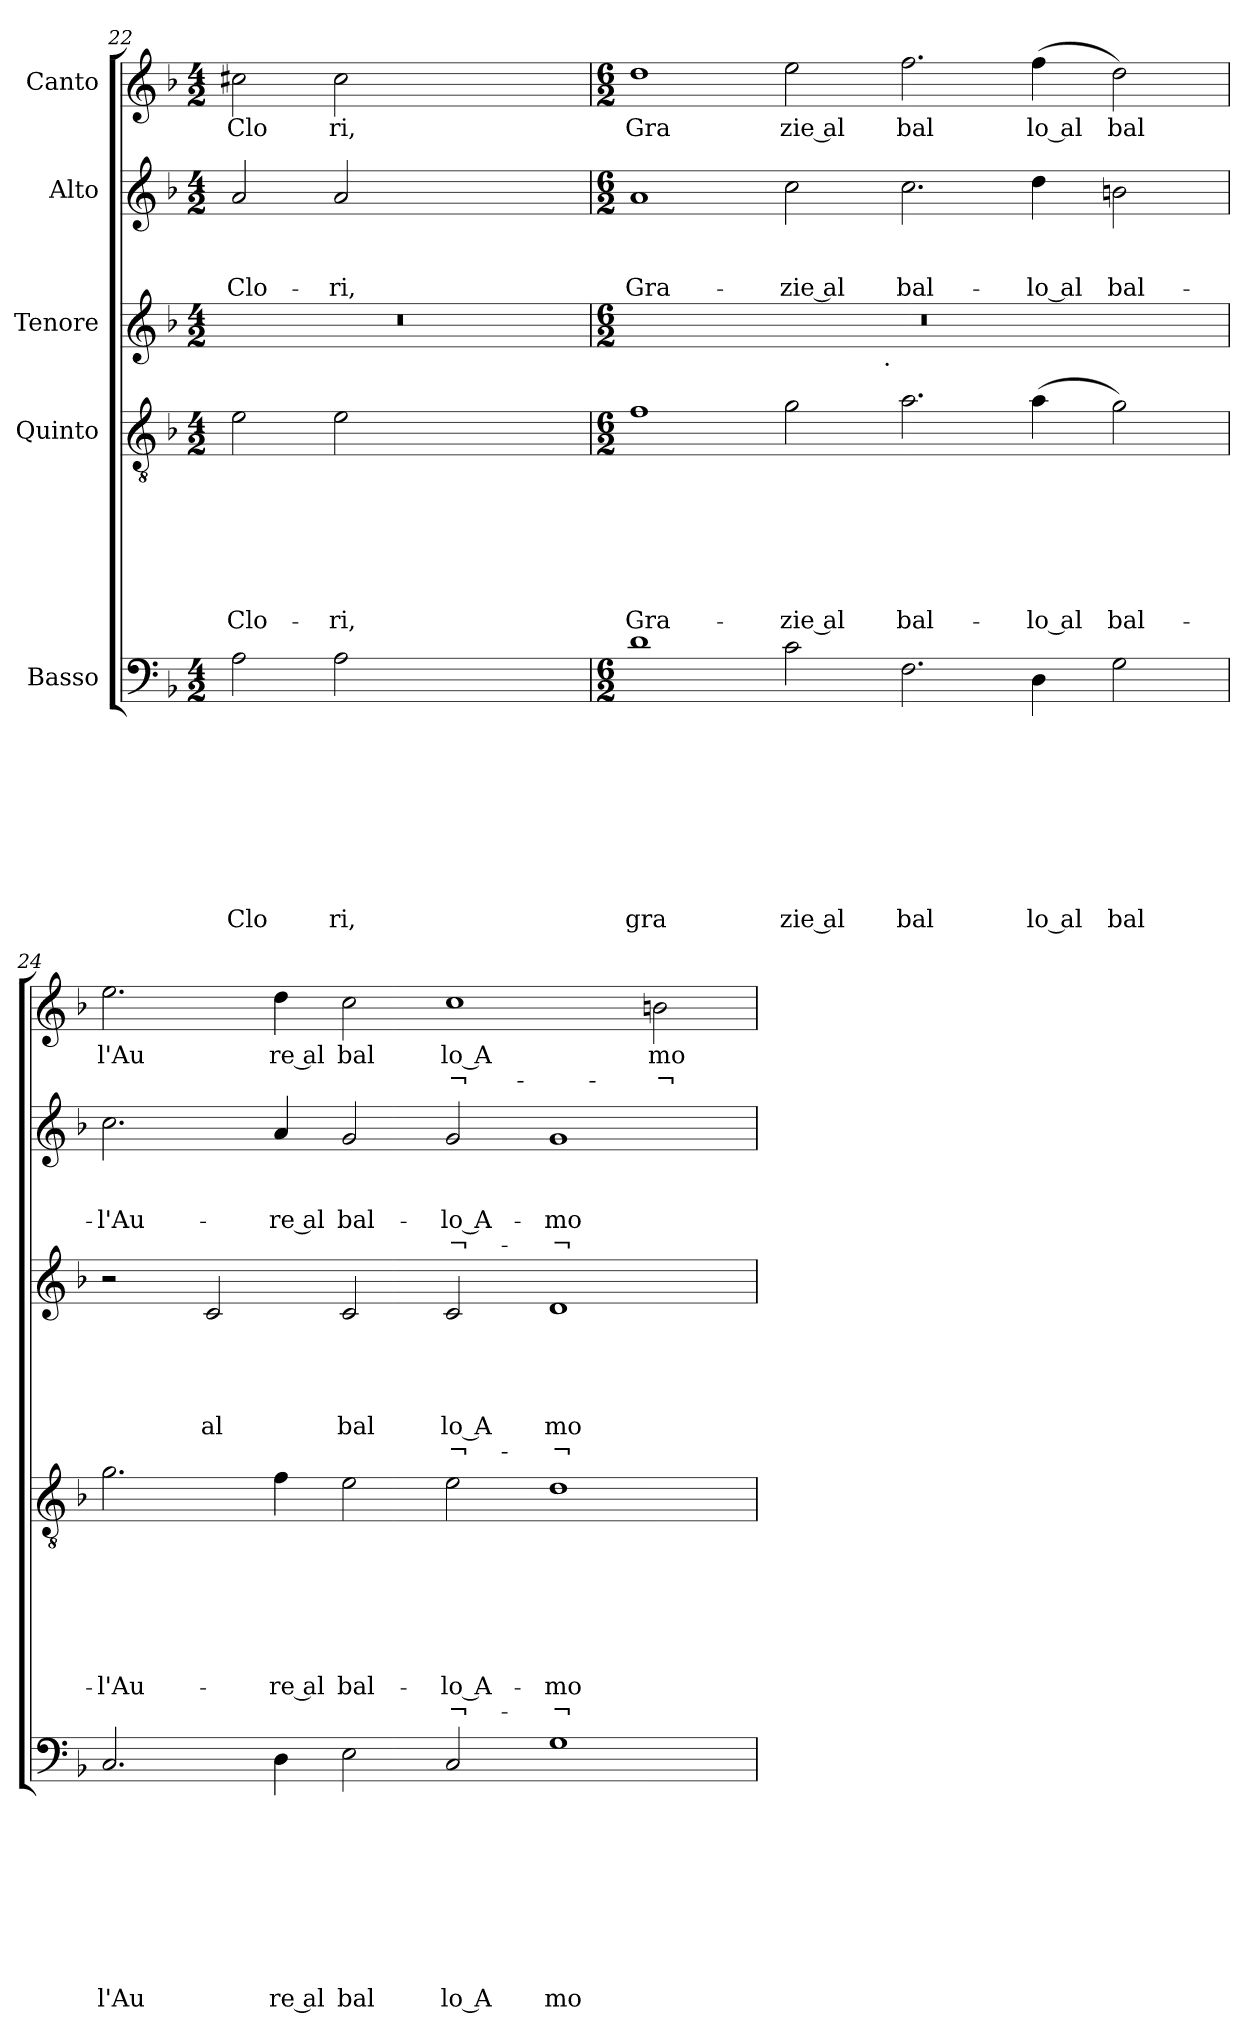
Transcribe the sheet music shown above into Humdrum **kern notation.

**kern	**text	**text	**text	**text	**text	**text	**text	**text	**text	**kern	**text	**text	**text	**text	**text	**text	**text	**text	**kern	**text	**text	**text	**text	**text	**text	**kern	**text	**text	**text	**text	**kern	**text	**text
*part5	*part5	*part5	*part5	*part5	*part5	*part5	*part5	*part5	*part5	*part4	*part4	*part4	*part4	*part4	*part4	*part4	*part4	*part4	*part3	*part3	*part3	*part3	*part3	*part3	*part3	*part2	*part2	*part2	*part2	*part2	*part1	*part1	*part1
*staff5	*staff5	*staff5	*staff5	*staff5	*staff5	*staff5	*staff5	*staff5	*staff5	*staff4	*staff4	*staff4	*staff4	*staff4	*staff4	*staff4	*staff4	*staff4	*staff3	*staff3	*staff3	*staff3	*staff3	*staff3	*staff3	*staff2	*staff2	*staff2	*staff2	*staff2	*staff1	*staff1	*staff1
*I"Basso	*	*	*	*	*	*	*	*	*	*I"Quinto	*	*	*	*	*	*	*	*	*I"Tenore	*	*	*	*	*	*	*I"Alto	*	*	*	*	*I"Canto	*	*
!!LO:LB:g=z
*clefF4	*	*	*	*	*	*	*	*	*	*clefGv2	*	*	*	*	*	*	*	*	*clefG2	*	*	*	*	*	*	*clefG2	*	*	*	*	*clefG2	*	*
*k[b-]	*	*	*	*	*	*	*	*	*	*k[b-]	*	*	*	*	*	*	*	*	*k[b-]	*	*	*	*	*	*	*k[b-]	*	*	*	*	*k[b-]	*	*
*F:	*	*	*	*	*	*	*	*	*	*F:	*	*	*	*	*	*	*	*	*F:	*	*	*	*	*	*	*F:	*	*	*	*	*F:	*	*
*M4/2	*	*	*	*	*	*	*	*	*	*M4/2	*	*	*	*	*	*	*	*	*M4/2	*	*	*	*	*	*	*M4/2	*	*	*	*	*M4/2	*	*
=22	=22	=22	=22	=22	=22	=22	=22	=22	=22	=22	=22	=22	=22	=22	=22	=22	=22	=22	=22	=22	=22	=22	=22	=22	=22	=22	=22	=22	=22	=22	=22	=22	=22
!	!	!	!	!	!	!	!	!	!LO:LY:b	!	!	!	!	!	!	!	!LO:LY:b	!	!	!	!	!	!	!	!	!	!	!	!LO:LY:b	!	!	!LO:LY:b	!
2A\	.	.	.	.	.	.	.	.	Clo	2e\	.	.	.	.	.	.	Clo-	.	0r	.	.	.	.	.	.	2a/	.	.	Clo-	.	2cc#X\	Clo	.
!	!	!	!	!	!	!	!	!	!LO:LY:b	!	!	!	!	!	!	!	!LO:LY:b	!	!	!	!	!	!	!	!	!	!	!	!LO:LY:b	!	!	!LO:LY:b	!
2A\	.	.	.	.	.	.	.	.	ri,	2e\	.	.	.	.	.	.	-ri,	.	.	.	.	.	.	.	.	2a/	.	.	-ri,	.	2cc#\	ri,	.
1ryy	.	.	.	.	.	.	.	.	.	1ryy	.	.	.	.	.	.	.	.	.	.	.	.	.	.	.	1ryy	.	.	.	.	1ryy	.	.
=23	=23	=23	=23	=23	=23	=23	=23	=23	=23	=23	=23	=23	=23	=23	=23	=23	=23	=23	=23	=23	=23	=23	=23	=23	=23	=23	=23	=23	=23	=23	=23	=23	=23
*M6/2	*	*	*	*	*	*	*	*	*	*M6/2	*	*	*	*	*	*	*	*	*M6/2	*	*	*	*	*	*	*M6/2	*	*	*	*	*M6/2	*	*
!	!	!	!	!	!	!	!	!	!LO:LY:b	!	!	!	!	!	!	!	!LO:LY:b	!	!	!	!	!	!	!	!	!	!	!	!LO:LY:b	!	!	!LO:LY:b	!
*	*	*	*	*	*	*	*	*	*	*	*	*	*	*	*	*	*	*	*^	*	*	*	*	*	*	*	*	*	*	*	*	*	*
1d	.	.	.	.	.	.	.	.	gra	1f	.	.	.	.	.	.	Gra-	.	0.r	1ryy	.	.	.	.	.	.	1a	.	.	Gra-	.	1dd	Gra	.
!	!	!	!	!	!	!	!	!	!LO:LY:b:rj	!	!	!	!	!	!	!	!LO:LY:b:rj	!	!	!	!	!	!	!	!	!	!	!	!	!LO:LY:b:rj	!	!	!LO:LY:b:rj	!
2c\	.	.	.	.	.	.	.	.	zie al	2g\	.	.	.	.	.	.	-zie al	.	.	4...ryy	.	.	.	.	.	.	2cc\	.	.	-zie al	.	2ee\	zie al	.
!	!	!	!	!	!	!	!	!	!	!	!	!	!	!	!	!	!	!	!	!LO:TX:b:t=.	!	!	!	!	!	!	!	!	!	!	!	!	!	!
.	.	.	.	.	.	.	.	.	.	.	.	.	.	.	.	.	.	.	.	1ryy	.	.	.	.	.	.	.	.	.	.	.	.	.	.
!	!	!	!	!	!	!	!	!	!LO:LY:b	!	!	!	!	!	!	!	!LO:LY:b	!	!	!	!	!	!	!	!	!	!	!	!	!LO:LY:b	!	!	!LO:LY:b	!
2.F\	.	.	.	.	.	.	.	.	bal	2.a\	.	.	.	.	.	.	bal-	.	.	.	.	.	.	.	.	.	2.cc\	.	.	bal-	.	2.ff\	bal	.
!	!	!	!	!	!	!	!	!	!LO:LY:b:rj	!	!	!	!	!	!	!	!LO:LY:b:rj	!	!	!	!	!	!	!	!	!	!	!	!	!LO:LY:b:rj	!	!	!LO:LY:b:rj	!
4D\	.	.	.	.	.	.	.	.	lo al	(<4a\	.	.	.	.	.	.	-lo al	.	.	.	.	.	.	.	.	.	4dd\	.	.	-lo al	.	(<4ff\	lo al	.
.	.	.	.	.	.	.	.	.	.	.	.	.	.	.	.	.	.	.	.	2ryy	.	.	.	.	.	.	.	.	.	.	.	.	.	.
!	!	!	!	!	!	!	!	!	!LO:LY:b	!	!	!	!	!	!	!	!LO:LY:b	!	!	!	!	!	!	!	!	!	!	!	!	!LO:LY:b	!	!	!LO:LY:b	!
2G\	.	.	.	.	.	.	.	.	bal	2g\)	.	.	.	.	.	.	bal-	.	.	.	.	.	.	.	.	.	2bn\	.	.	bal-	.	2dd\)	bal	.
.	.	.	.	.	.	.	.	.	.	.	.	.	.	.	.	.	.	.	.	32ryy	.	.	.	.	.	.	.	.	.	.	.	.	.	.
=24	=24	=24	=24	=24	=24	=24	=24	=24	=24	=24	=24	=24	=24	=24	=24	=24	=24	=24	=24	=24	=24	=24	=24	=24	=24	=24	=24	=24	=24	=24	=24	=24	=24	=24
!	!	!	!	!	!	!	!	!	!LO:LY:b	!	!	!	!	!	!	!	!LO:LY:b	!	!	!	!	!	!	!	!	!	!	!	!	!LO:LY:b	!	!	!LO:LY:b	!
*	*	*	*	*	*	*	*	*	*	*	*	*	*	*	*	*	*	*	*v	*v	*	*	*	*	*	*	*	*	*	*	*	*	*	*
2.C/	.	.	.	.	.	.	.	.	l'Au	2.g\	.	.	.	.	.	.	-l'Au-	.	2r	.	.	.	.	.	.	2.cc\	.	.	-l'Au-	.	2.ee\	l'Au	.
!	!	!	!	!	!	!	!	!	!	!	!	!	!	!	!	!	!	!	!	!	!	!	!	!LO:LY:b	!	!	!	!	!	!	!	!	!
.	.	.	.	.	.	.	.	.	.	.	.	.	.	.	.	.	.	.	2c/	.	.	.	.	al	.	.	.	.	.	.	.	.	.
!	!	!	!	!	!	!	!	!	!LO:LY:b:rj	!	!	!	!	!	!	!	!LO:LY:b:rj	!	!	!	!	!	!	!	!	!	!	!	!LO:LY:b:rj	!	!	!LO:LY:b:rj	!
4D\	.	.	.	.	.	.	.	.	re al	4f\	.	.	.	.	.	.	-re al	.	.	.	.	.	.	.	.	4a/	.	.	-re al	.	4dd\	re al	.
!	!	!	!	!	!	!	!	!	!LO:LY:b	!	!	!	!	!	!	!	!LO:LY:b	!	!	!	!	!	!	!LO:LY:b	!	!	!	!	!LO:LY:b	!	!	!LO:LY:b	!
2E\	.	.	.	.	.	.	.	.	bal	2e\	.	.	.	.	.	.	bal-	.	2c/	.	.	.	.	bal	.	2g/	.	.	bal-	.	2cc\	bal	.
!	!	!	!	!	!	!	!	!	!LO:LY:b:rj	!	!	!	!	!	!	!	!LO:LY:b:rj	!LO:LY:b:rj	!	!	!	!	!	!LO:LY:b:rj	!LO:LY:b:rj	!	!	!	!LO:LY:b:rj	!LO:LY:b:rj	!	!LO:LY:b:rj	!LO:LY:b:rj
2C/	.	.	.	.	.	.	.	.	lo A	2e\	.	.	.	.	.	.	-lo A-	¬-	2c/	.	.	.	.	lo A	¬-	2g/	.	.	-lo A-	-¬-	1cc	lo A	-¬-
!	!	!	!	!	!	!	!	!	!LO:LY:b	!	!	!	!	!	!	!	!LO:LY:b	!LO:LY:b	!	!	!	!	!	!LO:LY:b	!LO:LY:b	!	!	!	!LO:LY:b	!LO:LY:b	!	!	!
1G	.	.	.	.	.	.	.	.	mo	1d	.	.	.	.	.	.	-mo-	-¬-	1d	.	.	.	.	mo	-¬-	1g	.	.	-mo-	-¬-	.	.	.
!	!	!	!	!	!	!	!	!	!	!	!	!	!	!	!	!	!	!	!	!	!	!	!	!	!	!	!	!	!	!	!	!LO:LY:b	!LO:LY:b
.	.	.	.	.	.	.	.	.	.	.	.	.	.	.	.	.	.	.	.	.	.	.	.	.	.	.	.	.	.	.	2bn\	mo	-¬-
=	=	=	=	=	=	=	=	=	=	=	=	=	=	=	=	=	=	=	=	=	=	=	=	=	=	=	=	=	=	=	=	=	=
*-	*-	*-	*-	*-	*-	*-	*-	*-	*-	*-	*-	*-	*-	*-	*-	*-	*-	*-	*-	*-	*-	*-	*-	*-	*-	*-	*-	*-	*-	*-	*-	*-	*-
